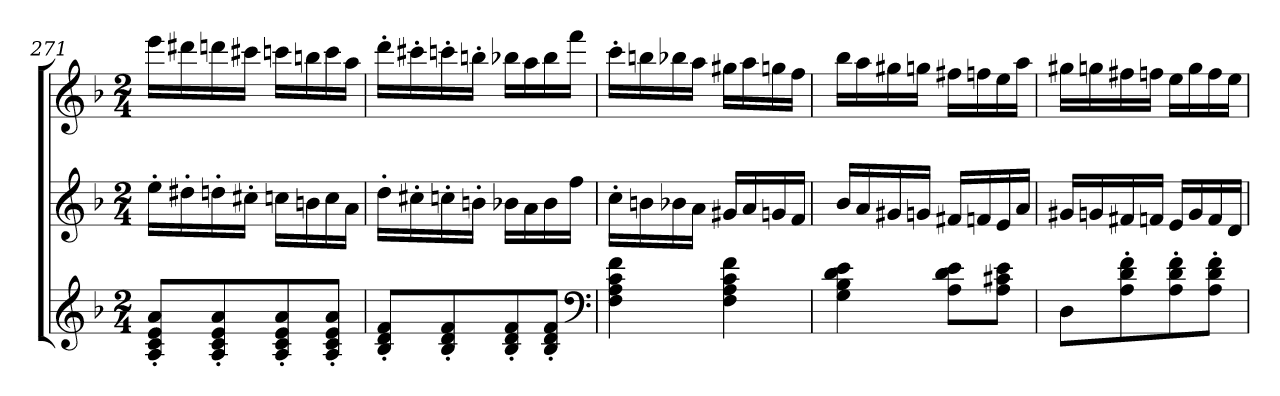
**kern	**kern	**kern
*part3	*part2	*part1
*staff3	*staff2	*staff1
*clefG2	*clefG2	*clefG2
*k[b-]	*k[b-]	*k[b-]
*M2/4	*M2/4	*M2/4
=271	=271	=271
8a'> 8e'> 8c'> 8A'>L	16ee'>LL	16eeeLL
.	16dd#X'>	16ddd#X
8a'> 8e'> 8c'> 8A'>	16ddn'>	16dddn
.	16cc#X'>JJ	16ccc#XJJ
8a'> 8e'> 8c'> 8A'>	16ccnLL	16cccnLL
.	16bn	16bbn
8a'> 8e'> 8c'> 8A'>J	16cc	16ccc
.	16aJJ	16aaJJ
=272	=272	=272
8f'> 8d'> 8B-'>L	16dd'>LL	16ddd'>LL
.	16cc#X'>	16ccc#X'>
8f'> 8d'> 8B-'>	16ccn'>	16cccn'>
.	16bn'>JJ	16bbn'>JJ
8f'> 8d'> 8B-'>	16b-XLL	16bb-XLL
.	16a	16aa
8f'> 8d'> 8B-'>J	16b-	16bb-
.	16ffJJ	16fffJJ
*clefF4	*	*
=273	=273	=273
4f 4c 4A 4F	16cc'>LL	16ccc'>LL
.	16bn	16bbn
.	16b-X	16bb-X
.	16aJJ	16aaJJ
4f 4c 4A 4F	16g#XLL	16gg#XLL
.	16a	16aa
.	16gn	16ggn
.	16fJJ	16ffJJ
=274	=274	=274
4e 4d 4B- 4G	16b-LL	16bb-LL
.	16a	16aa
.	16g#X	16gg#X
.	16gnJJ	16ggnJJ
8e 8d 8AL	16f#XLL	16ff#XLL
.	16fn	16ffn
8e 8c#X 8AJ	16e	16ee
.	16aJJ	16aaJJ
=275	=275	=275
8DL	16g#XLL	16gg#XLL
.	16gn	16ggn
8f'> 8d'> 8A'>	16f#X	16ff#X
.	16fnJJ	16ffnJJ
8f'> 8d'> 8A'>	16eLL	16eeLL
.	16g	16gg
8f'> 8d'> 8A'>J	16f	16ff
.	16dJJ	16eeJJ
=	=	=
*-	*-	*-
